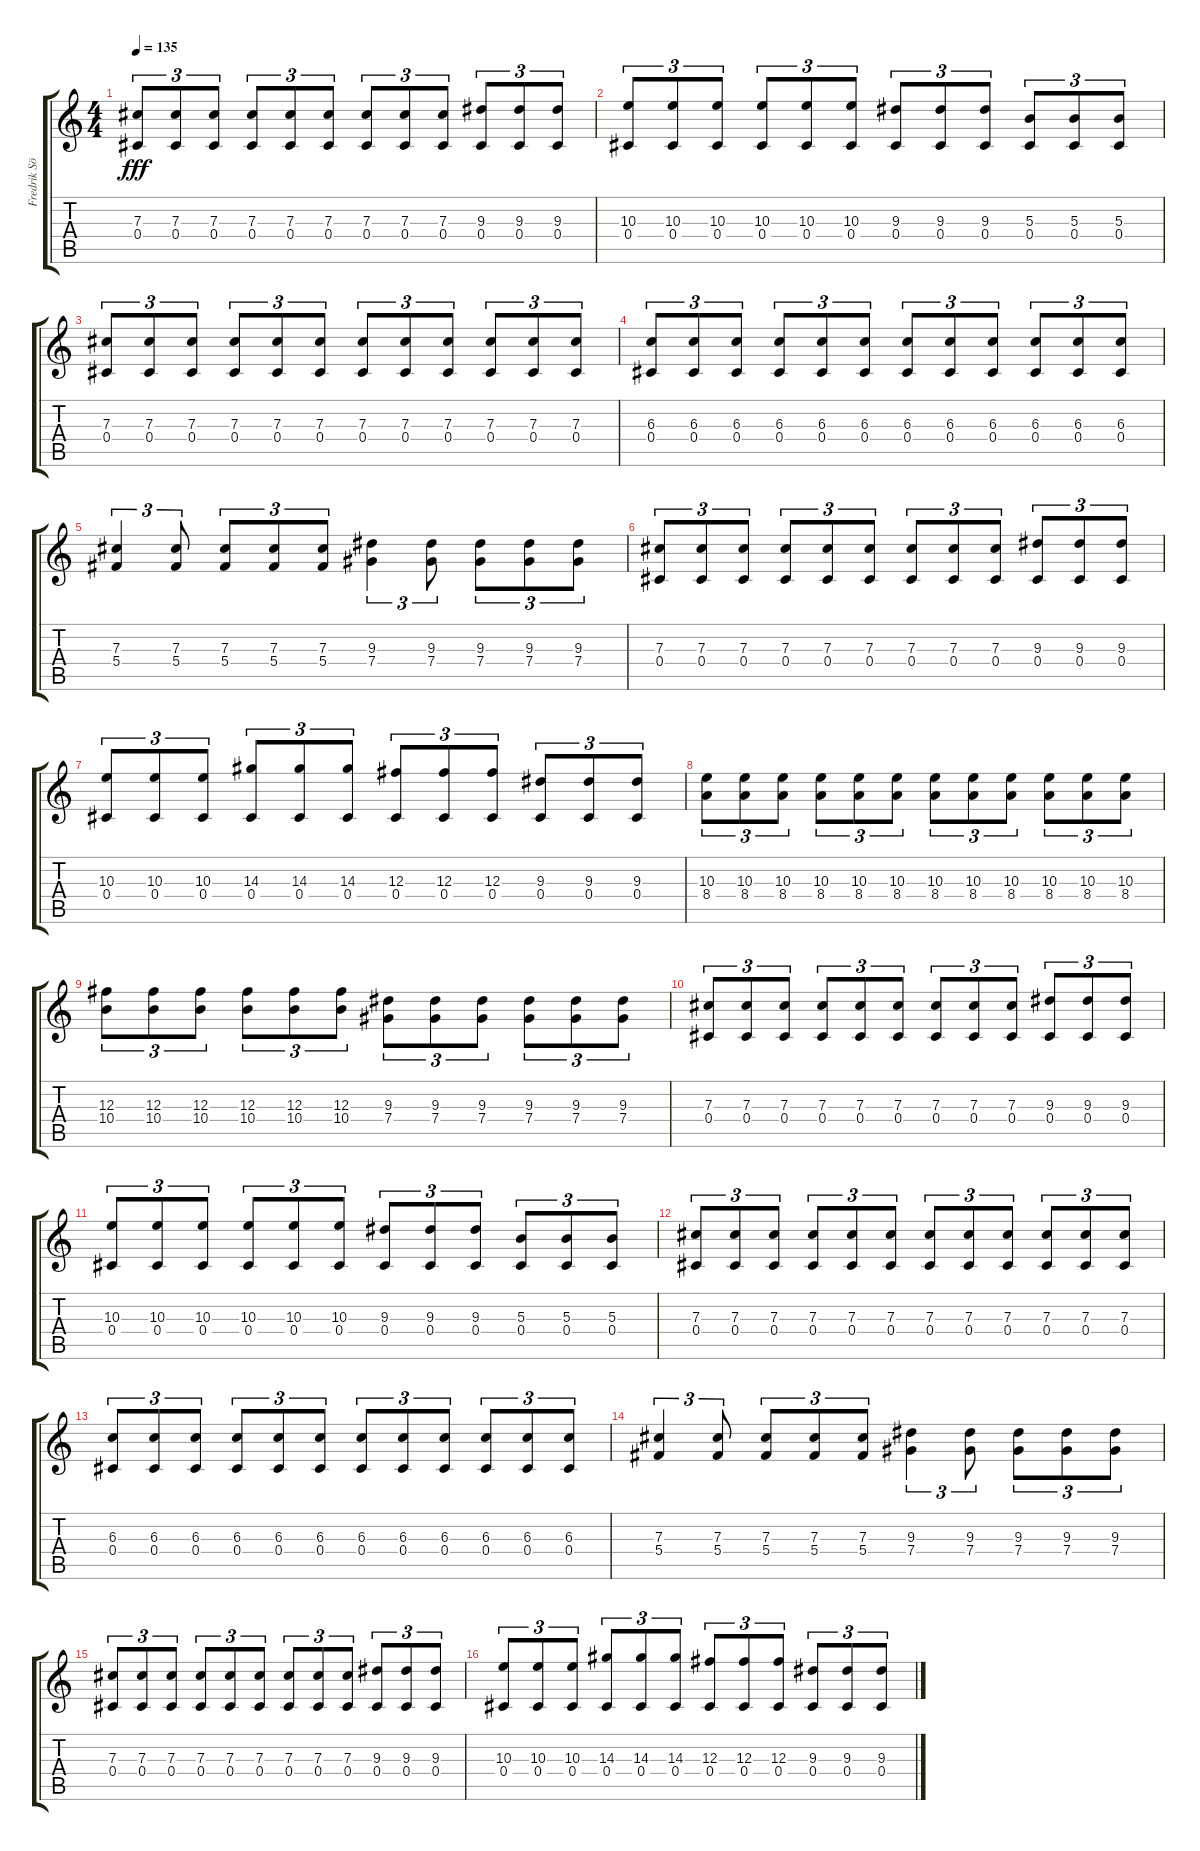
\track ("Fredrik Söderberg (D# Tuning)" "Fredrik Sö") {instrument distortionguitar}
\staff {score tabs}
\tuning (Eb4 Bb3 Gb3 Db3 Ab2 Eb2) {hide}
\ts (4 4)
\tempo 135
\clef g2
\ks c
(7.3 0.4).8{tu (3 2) dy fff} (7.3 0.4).8{tu (3 2)} (7.3 0.4).8{tu (3 2)} (7.3 0.4).8{tu (3 2)} (7.3 0.4).8{tu (3 2)} (7.3 0.4).8{tu (3 2)} (7.3 0.4).8{tu (3 2)} (7.3 0.4).8{tu (3 2)} (7.3 0.4).8{tu (3 2)} (9.3 0.4).8{tu (3 2)} (9.3 0.4).8{tu (3 2)} (9.3 0.4).8{tu (3 2)} |
(10.3 0.4).8{tu (3 2)} (10.3 0.4).8{tu (3 2)} (10.3 0.4).8{tu (3 2)} (10.3 0.4).8{tu (3 2)} (10.3 0.4).8{tu (3 2)} (10.3 0.4).8{tu (3 2)} (9.3 0.4).8{tu (3 2)} (9.3 0.4).8{tu (3 2)} (9.3 0.4).8{tu (3 2)} (5.3 0.4).8{tu (3 2)} (5.3 0.4).8{tu (3 2)} (5.3 0.4).8{tu (3 2)} |
(7.3 0.4).8{tu (3 2)} (7.3 0.4).8{tu (3 2)} (7.3 0.4).8{tu (3 2)} (7.3 0.4).8{tu (3 2)} (7.3 0.4).8{tu (3 2)} (7.3 0.4).8{tu (3 2)} (7.3 0.4).8{tu (3 2)} (7.3 0.4).8{tu (3 2)} (7.3 0.4).8{tu (3 2)} (7.3 0.4).8{tu (3 2)} (7.3 0.4).8{tu (3 2)} (7.3 0.4).8{tu (3 2)} |
(6.3 0.4).8{tu (3 2)} (6.3 0.4).8{tu (3 2)} (6.3 0.4).8{tu (3 2)} (6.3 0.4).8{tu (3 2)} (6.3 0.4).8{tu (3 2)} (6.3 0.4).8{tu (3 2)} (6.3 0.4).8{tu (3 2)} (6.3 0.4).8{tu (3 2)} (6.3 0.4).8{tu (3 2)} (6.3 0.4).8{tu (3 2)} (6.3 0.4).8{tu (3 2)} (6.3 0.4).8{tu (3 2)} |
(7.3 5.4).4{tu (3 2)} (7.3 5.4).8{tu (3 2)} (7.3 5.4).8{tu (3 2)} (7.3 5.4).8{tu (3 2)} (7.3 5.4).8{tu (3 2)} (9.3 7.4).4{tu (3 2)} (9.3 7.4).8{tu (3 2)} (9.3 7.4).8{tu (3 2)} (9.3 7.4).8{tu (3 2)} (9.3 7.4).8{tu (3 2)} |
(7.3 0.4).8{tu (3 2)} (7.3 0.4).8{tu (3 2)} (7.3 0.4).8{tu (3 2)} (7.3 0.4).8{tu (3 2)} (7.3 0.4).8{tu (3 2)} (7.3 0.4).8{tu (3 2)} (7.3 0.4).8{tu (3 2)} (7.3 0.4).8{tu (3 2)} (7.3 0.4).8{tu (3 2)} (9.3 0.4).8{tu (3 2)} (9.3 0.4).8{tu (3 2)} (9.3 0.4).8{tu (3 2)} |
(10.3 0.4).8{tu (3 2)} (10.3 0.4).8{tu (3 2)} (10.3 0.4).8{tu (3 2)} (14.3 0.4).8{tu (3 2)} (14.3 0.4).8{tu (3 2)} (14.3 0.4).8{tu (3 2)} (12.3 0.4).8{tu (3 2)} (12.3 0.4).8{tu (3 2)} (12.3 0.4).8{tu (3 2)} (9.3 0.4).8{tu (3 2)} (9.3 0.4).8{tu (3 2)} (9.3 0.4).8{tu (3 2)} |
(10.3 8.4).8{tu (3 2)} (10.3 8.4).8{tu (3 2)} (10.3 8.4).8{tu (3 2)} (10.3 8.4).8{tu (3 2)} (10.3 8.4).8{tu (3 2)} (10.3 8.4).8{tu (3 2)} (10.3 8.4).8{tu (3 2)} (10.3 8.4).8{tu (3 2)} (10.3 8.4).8{tu (3 2)} (10.3 8.4).8{tu (3 2)} (10.3 8.4).8{tu (3 2)} (10.3 8.4).8{tu (3 2)} |
(12.3 10.4).8{tu (3 2)} (12.3 10.4).8{tu (3 2)} (12.3 10.4).8{tu (3 2)} (12.3 10.4).8{tu (3 2)} (12.3 10.4).8{tu (3 2)} (12.3 10.4).8{tu (3 2)} (9.3 7.4).8{tu (3 2)} (9.3 7.4).8{tu (3 2)} (9.3 7.4).8{tu (3 2)} (9.3 7.4).8{tu (3 2)} (9.3 7.4).8{tu (3 2)} (9.3 7.4).8{tu (3 2)} |
(7.3 0.4).8{tu (3 2)} (7.3 0.4).8{tu (3 2)} (7.3 0.4).8{tu (3 2)} (7.3 0.4).8{tu (3 2)} (7.3 0.4).8{tu (3 2)} (7.3 0.4).8{tu (3 2)} (7.3 0.4).8{tu (3 2)} (7.3 0.4).8{tu (3 2)} (7.3 0.4).8{tu (3 2)} (9.3 0.4).8{tu (3 2)} (9.3 0.4).8{tu (3 2)} (9.3 0.4).8{tu (3 2)} |
(10.3 0.4).8{tu (3 2)} (10.3 0.4).8{tu (3 2)} (10.3 0.4).8{tu (3 2)} (10.3 0.4).8{tu (3 2)} (10.3 0.4).8{tu (3 2)} (10.3 0.4).8{tu (3 2)} (9.3 0.4).8{tu (3 2)} (9.3 0.4).8{tu (3 2)} (9.3 0.4).8{tu (3 2)} (5.3 0.4).8{tu (3 2)} (5.3 0.4).8{tu (3 2)} (5.3 0.4).8{tu (3 2)} |
(7.3 0.4).8{tu (3 2)} (7.3 0.4).8{tu (3 2)} (7.3 0.4).8{tu (3 2)} (7.3 0.4).8{tu (3 2)} (7.3 0.4).8{tu (3 2)} (7.3 0.4).8{tu (3 2)} (7.3 0.4).8{tu (3 2)} (7.3 0.4).8{tu (3 2)} (7.3 0.4).8{tu (3 2)} (7.3 0.4).8{tu (3 2)} (7.3 0.4).8{tu (3 2)} (7.3 0.4).8{tu (3 2)} |
(6.3 0.4).8{tu (3 2)} (6.3 0.4).8{tu (3 2)} (6.3 0.4).8{tu (3 2)} (6.3 0.4).8{tu (3 2)} (6.3 0.4).8{tu (3 2)} (6.3 0.4).8{tu (3 2)} (6.3 0.4).8{tu (3 2)} (6.3 0.4).8{tu (3 2)} (6.3 0.4).8{tu (3 2)} (6.3 0.4).8{tu (3 2)} (6.3 0.4).8{tu (3 2)} (6.3 0.4).8{tu (3 2)} |
(7.3 5.4).4{tu (3 2)} (7.3 5.4).8{tu (3 2)} (7.3 5.4).8{tu (3 2)} (7.3 5.4).8{tu (3 2)} (7.3 5.4).8{tu (3 2)} (9.3 7.4).4{tu (3 2)} (9.3 7.4).8{tu (3 2)} (9.3 7.4).8{tu (3 2)} (9.3 7.4).8{tu (3 2)} (9.3 7.4).8{tu (3 2)} |
(7.3 0.4).8{tu (3 2)} (7.3 0.4).8{tu (3 2)} (7.3 0.4).8{tu (3 2)} (7.3 0.4).8{tu (3 2)} (7.3 0.4).8{tu (3 2)} (7.3 0.4).8{tu (3 2)} (7.3 0.4).8{tu (3 2)} (7.3 0.4).8{tu (3 2)} (7.3 0.4).8{tu (3 2)} (9.3 0.4).8{tu (3 2)} (9.3 0.4).8{tu (3 2)} (9.3 0.4).8{tu (3 2)} |
(10.3 0.4).8{tu (3 2)} (10.3 0.4).8{tu (3 2)} (10.3 0.4).8{tu (3 2)} (14.3 0.4).8{tu (3 2)} (14.3 0.4).8{tu (3 2)} (14.3 0.4).8{tu (3 2)} (12.3 0.4).8{tu (3 2)} (12.3 0.4).8{tu (3 2)} (12.3 0.4).8{tu (3 2)} (9.3 0.4).8{tu (3 2)} (9.3 0.4).8{tu (3 2)} (9.3 0.4).8{tu (3 2)}
